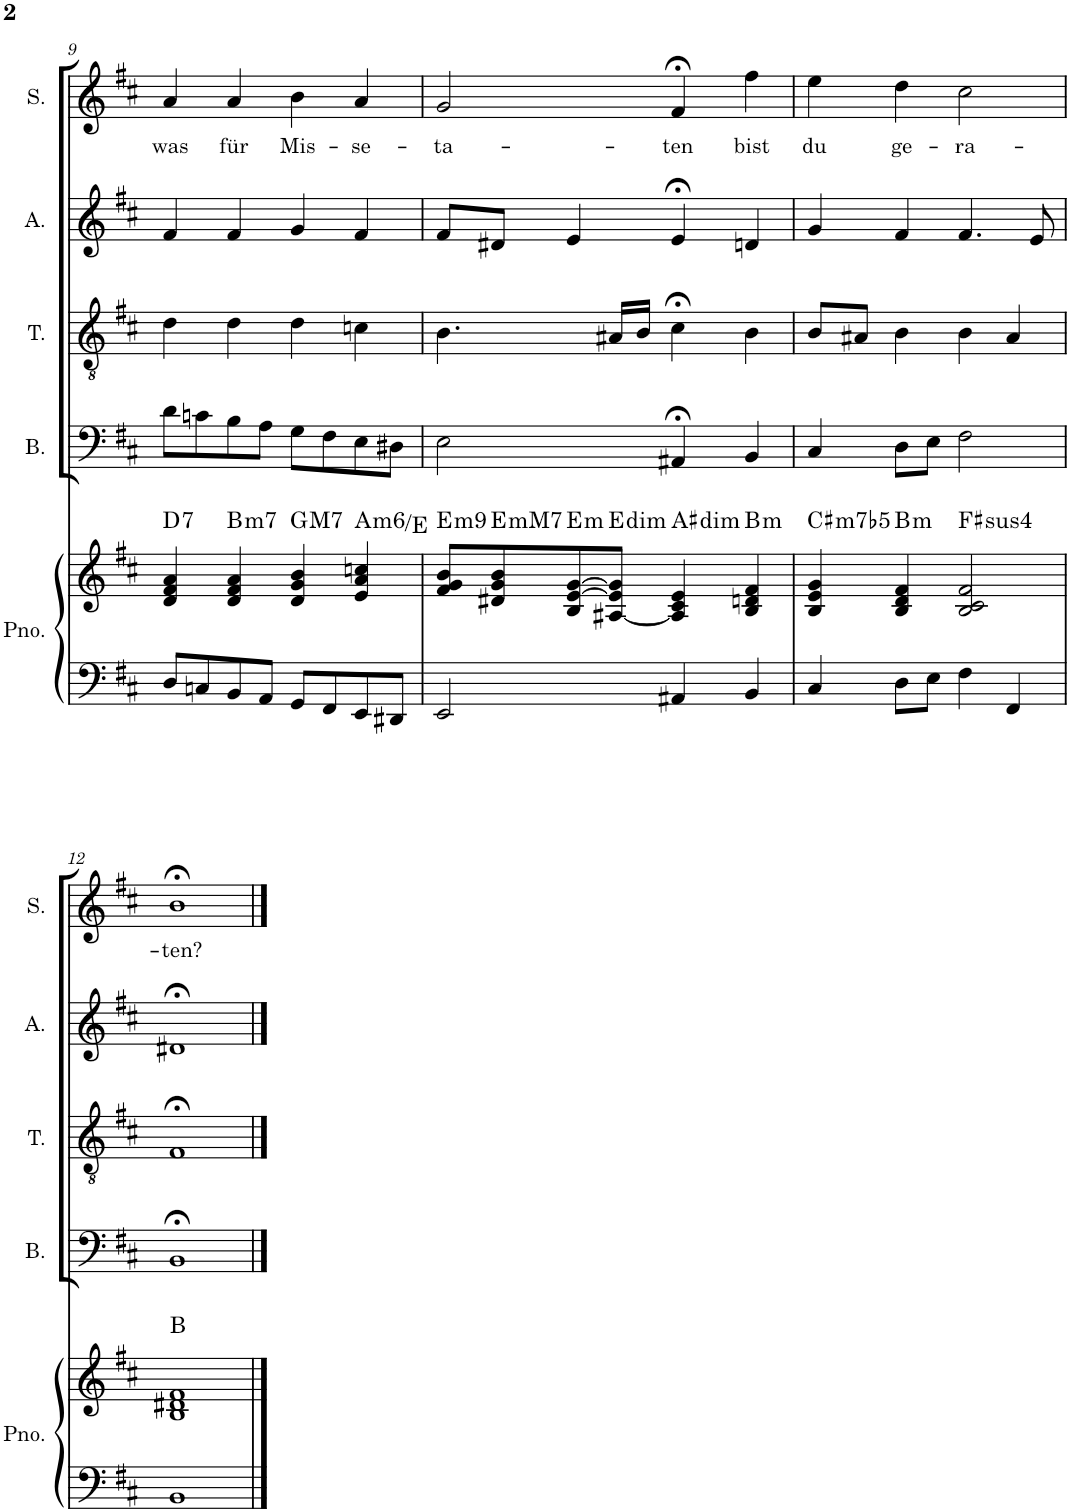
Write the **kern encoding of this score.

**kern	**kern	**harte	**kern	**kern	**kern	**kern	**text
*part5	*part5	*part5	*part4	*part3	*part2	*part1	*part1
*staff6	*staff5	*	*staff4	*staff3	*staff2	*staff1	*staff1
*I"Piano	*	*	*I"Bass	*I"Tenor	*I"Alto	*I"Soprano	*
*I'Pno.	*	*	*I'B.	*I'T.	*I'A.	*I'S.	*
!!LO:PB:g=z
*clefF4	*clefG2	*	*clefF4	*clefGv2	*clefG2	*clefG2	*
*k[f#c#]	*k[f#c#]	*	*k[f#c#]	*k[f#c#]	*k[f#c#]	*k[f#c#]	*
*M4/4	*M4/4	*	*M4/4	*M4/4	*M4/4	*M4/4	*
*met(c)	*met(c)	*	*met(c)	*met(c)	*met(c)	*met(c)	*
=9	=9	=9	=9	=9	=9	=9	=9
!	!	!LO:H:kt=7	!	!	!	!	!LO:LY:b
8D/L	4d/ 4f#/ 4a/	D:7	8d\L	4d\	4f#/	4a/	was
8Cn/	.	.	8cn\	.	.	.	.
!	!	!LO:H:kt=m7	!	!	!	!	!LO:LY:b
8BB/	4d/ 4f#/ 4a/	B:min7	8B\	4d\	4f#/	4a/	für
8AA/J	.	.	8A\J	.	.	.	.
!	!	!LO:H:kt=M7	!	!	!	!	!LO:LY:b
8GG/L	4d/ 4g/ 4b/	G:maj7	8G\L	4d\	4g/	4b\	Mis-
8FF#/	.	.	8F#\	.	.	.	.
!	!	!LO:H:kt=m6	!	!	!	!	!LO:LY:b
8EE/	4e/ 4a/ 4ccn/	A:min6/5	8E\	4cn\	4f#/	4a/	-se-
8DD#X/J	.	.	8D#X\J	.	.	.	.
=10	=10	=10	=10	=10	=10	=10	=10
!	!	!LO:H:kt=m9	!	!	!	!	!LO:LY:b
2EE/	8f#/ 8g/ 8b/L	E:min9	2E\	4.B\	8f#/L	2g/	-ta-
!	!	!LO:H:kt=mM7	!	!	!	!	!
.	8d#X/ 8g/ 8b/	E:minmaj7	.	.	8d#X/J	.	.
!	!	!LO:H:kt=m	!	!	!	!	!
.	8B/ [>8e/ [8g/	E:min	.	.	4e/	.	.
!	!	!LO:H:kt=dim	!	!	!	!	!
.	[8A#X/ 8e/] 8g/]J	E:dim	.	16A#X/LL	.	.	.
.	.	.	.	16B/JJ	.	.	.
!	!	!LO:H:kt=dim	!	!	!	!	!LO:LY:b
4AA#X/	4A#/] 4c#/ 4e/	A#:dim	4AA#X;</	4c#;<\	4e;</	4f#;</	-ten
!	!	!LO:H:kt=m	!	!	!	!	!LO:LY:b
4BB/	4B/ 4dn/ 4f#/	B:min	4BB/	4B\	4dn/	4ff#\	bist
=11	=11	=11	=11	=11	=11	=11	=11
!	!	!LO:H:kt=m7b5	!	!	!	!	!LO:LY:b
4C#/	4B/ 4e/ 4g/	C#:hdim7	4C#/	8B/L	4g/	4ee\	du
.	.	.	.	8A#X/J	.	.	.
!	!	!LO:H:kt=m	!	!	!	!	!LO:LY:b
8D\L	4B/ 4d/ 4f#/	B:min	8D\L	4B\	4f#/	4dd\	ge-
8E\J	.	.	8E\J	.	.	.	.
!	!	!LO:H:kt=4	!	!	!	!	!LO:LY:b
4F#\	2B/ 2c#/ 2f#/	F#:sus4	2F#\	4B\	4.f#/	2cc#\	-ra-
4FF#/	.	.	.	4A#/	.	.	.
.	.	.	.	.	8e/	.	.
!!LO:LB:g=z
=12	=12	=12	=12	=12	=12	=12	=12
!	!	!	!	!	!	!	!LO:LY:b
1BB	1B 1d#X 1f#	B:maj	1BB;<	1F#;<	1d#X;<	1b;<	-ten?
==	==	==	==	==	==	==	==
*-	*-	*-	*-	*-	*-	*-	*-
